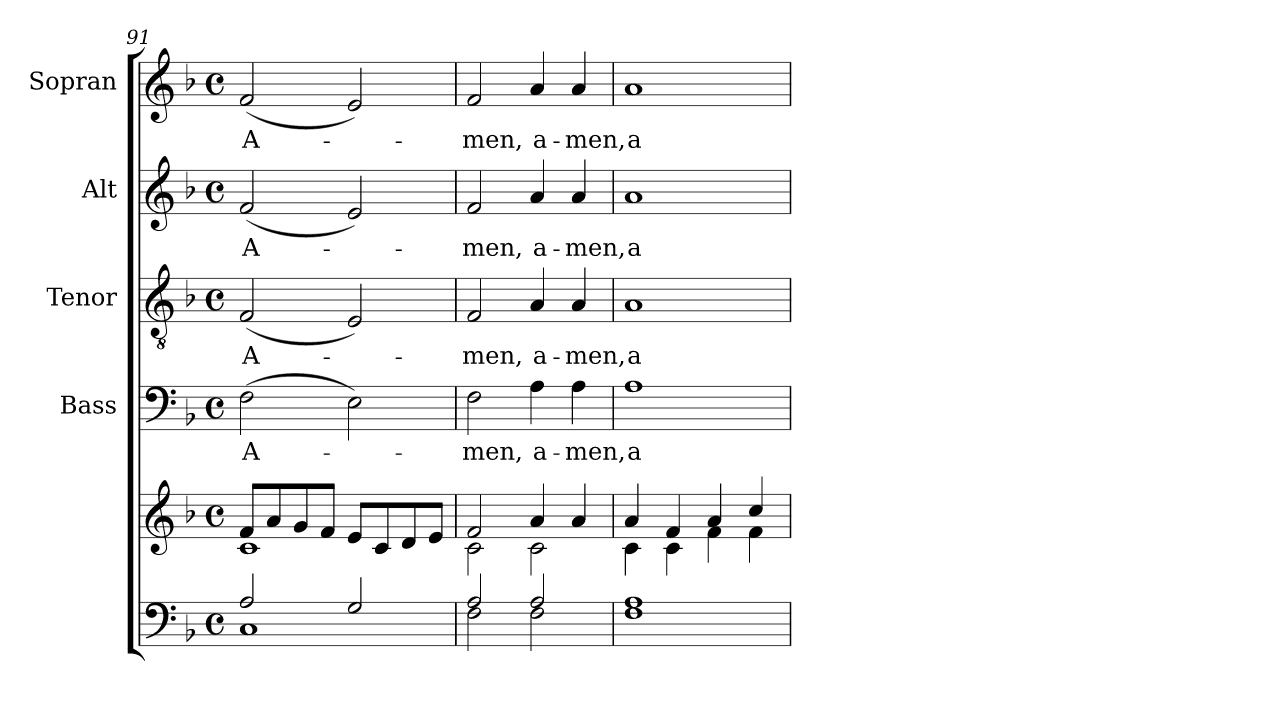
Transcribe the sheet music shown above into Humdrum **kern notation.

**kern	**kern	**kern	**text	**kern	**text	**kern	**text	**kern	**text
*part5	*part5	*part4	*part4	*part3	*part3	*part2	*part2	*part1	*part1
*staff6	*staff5	*staff4	*staff4	*staff3	*staff3	*staff2	*staff2	*staff1	*staff1
*	*	*I"Bass	*	*I"Tenor	*	*I"Alt	*	*I"Sopran	*
*	*	*I'B.	*	*I'T.	*	*I'A.	*	*I'S.	*
*clefF4	*clefG2	*clefF4	*	*clefGv2	*	*clefG2	*	*clefG2	*
*k[b-]	*k[b-]	*k[b-]	*	*k[b-]	*	*k[b-]	*	*k[b-]	*
*F:	*F:	*F:	*	*F:	*	*F:	*	*F:	*
*M4/4	*M4/4	*M4/4	*	*M4/4	*	*M4/4	*	*M4/4	*
*met(c)	*met(c)	*met(c)	*	*met(c)	*	*met(c)	*	*met(c)	*
=91	=91	=91	=91	=91	=91	=91	=91	=91	=91
*^	*^	*	*	*	*	*	*	*	*
!	!	!	!	!	!LO:LY:b	!	!LO:LY:b	!	!LO:LY:b	!	!LO:LY:b
2A/	1C	8f/L	1c	(>2F\	A-	(<2F/	A-	(<2f/	A-	(<2f/	A-
.	.	8a/	.	.	.	.	.	.	.	.	.
.	.	8g/	.	.	.	.	.	.	.	.	.
.	.	8f/J	.	.	.	.	.	.	.	.	.
2G/	.	8e/L	.	2E\)	.	2E/)	.	2e/)	.	2e/)	.
.	.	8c/	.	.	.	.	.	.	.	.	.
.	.	8d/	.	.	.	.	.	.	.	.	.
.	.	8e/J	.	.	.	.	.	.	.	.	.
=92	=92	=92	=92	=92	=92	=92	=92	=92	=92	=92	=92
!	!	!	!	!	!LO:LY:b	!	!LO:LY:b	!	!LO:LY:b	!	!LO:LY:b
2A/	2F\	2f/	2c\	2F\	-men,	2F/	-men,	2f/	-men,	2f/	-men,
!	!	!	!	!	!LO:LY:b	!	!LO:LY:b	!	!LO:LY:b	!	!LO:LY:b
2A/	2F\	4a/	2c\	4A\	a-	4A/	a-	4a/	a-	4a/	a-
!	!	!	!	!	!LO:LY:b	!	!LO:LY:b	!	!LO:LY:b	!	!LO:LY:b
.	.	4a/	.	4A\	-men,	4A/	-men,	4a/	-men,	4a/	-men,
=93	=93	=93	=93	=93	=93	=93	=93	=93	=93	=93	=93
!	!	!	!	!	!LO:LY:b	!	!LO:LY:b	!	!LO:LY:b	!	!LO:LY:b
1A	1F	4a/	4c\	1A	a-	1A	a-	1a	a-	1a	a-
.	.	4f/	4c\	.	.	.	.	.	.	.	.
.	.	4a/	4f\	.	.	.	.	.	.	.	.
.	.	4cc/	4f\	.	.	.	.	.	.	.	.
*v	*v	*	*	*	*	*	*	*	*	*	*
*	*v	*v	*	*	*	*	*	*	*	*
=	=	=	=	=	=	=	=	=	=
*-	*-	*-	*-	*-	*-	*-	*-	*-	*-
